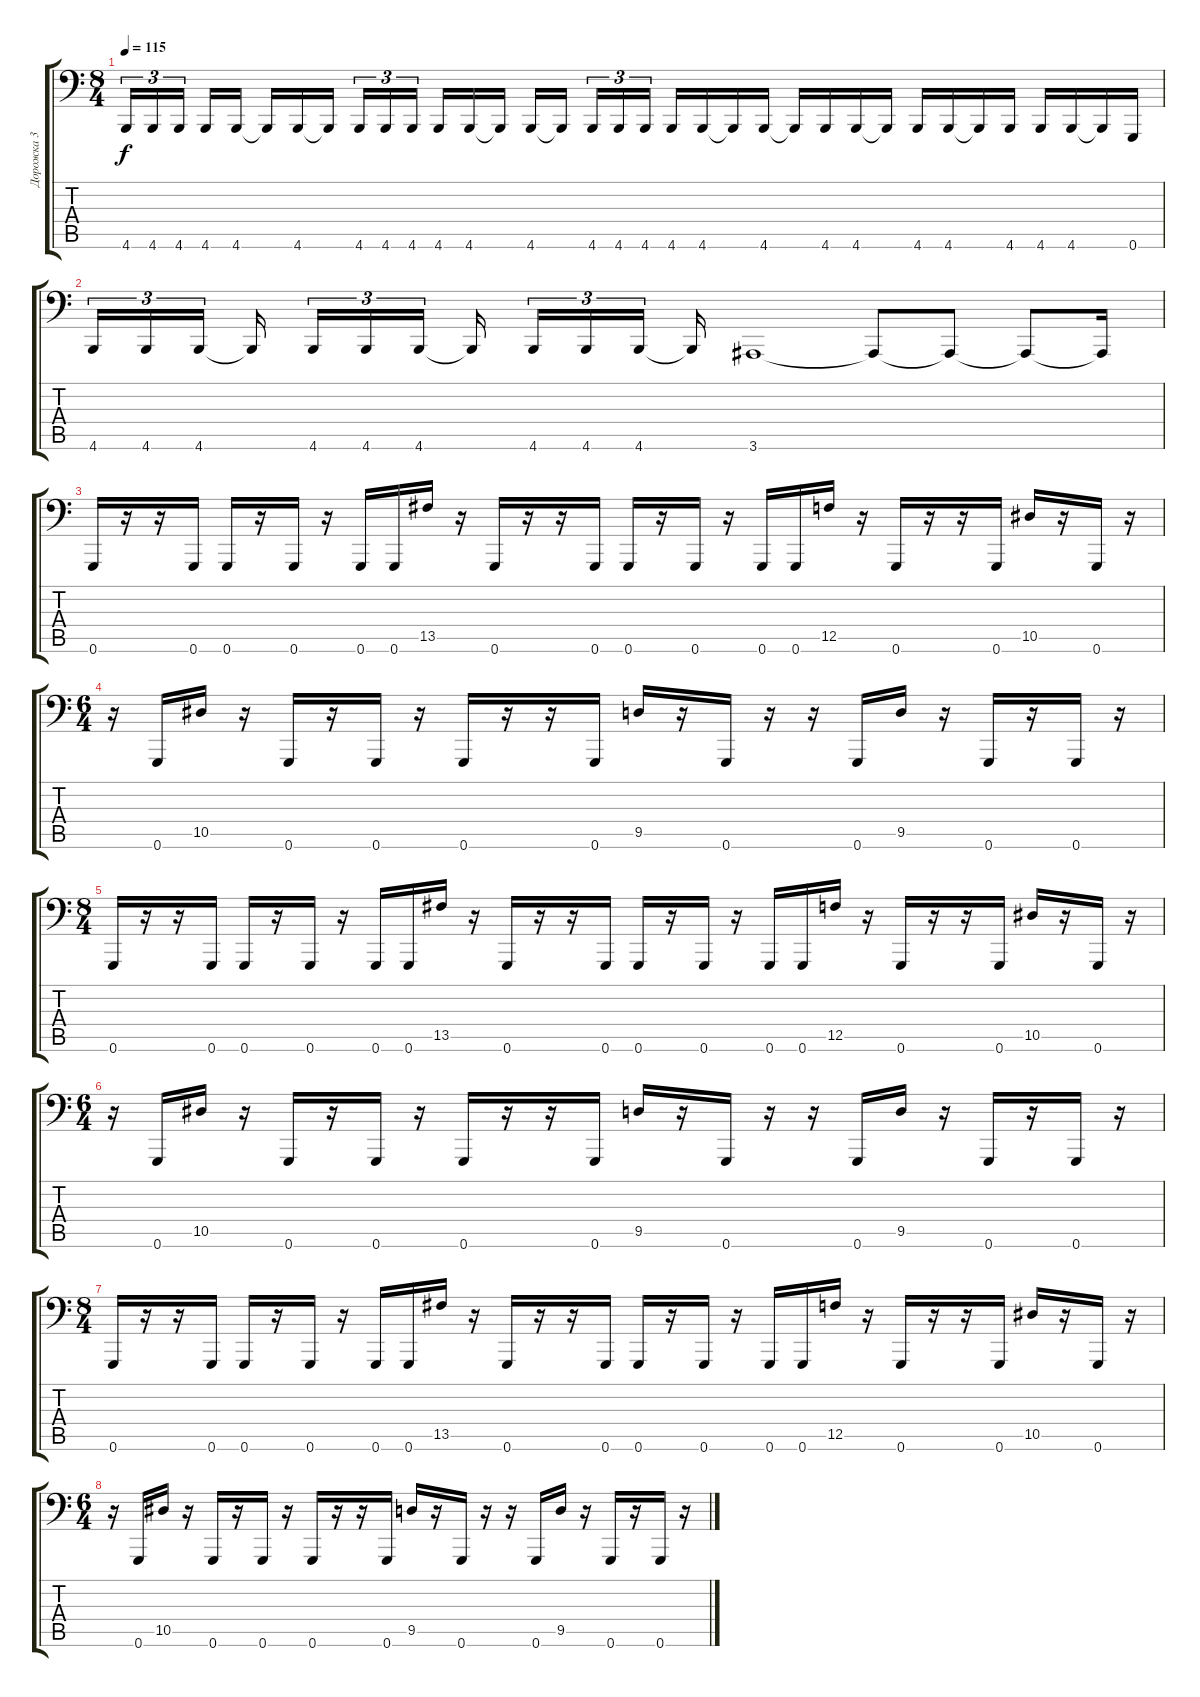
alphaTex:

\track ("Дорожка 3" "Дорожка 3") {instrument electricbasspick}
\staff {score tabs}
\tuning (C3 G2 Eb2 Bb1 F1 G0) {hide}
\ts (8 4)
\tempo 115
\clef f4
\ks c
4.6.16{tu (3 2) dy f} 4.6.16{tu (3 2)} 4.6.16{tu (3 2) beam splitsecondary} 4.6.16 4.6.16 4.6{t}.16 4.6.16 4.6{t}.16{beam splitsecondary} 4.6.16{tu (3 2)} 4.6.16{tu (3 2)} 4.6.16{tu (3 2) beam splitsecondary} 4.6.16 4.6.16 4.6{t}.16 4.6.16 4.6{t}.16{beam splitsecondary} 4.6.16{tu (3 2)} 4.6.16{tu (3 2)} 4.6.16{tu (3 2)} 4.6.16 4.6.16 4.6{t}.16 4.6.16 4.6{t}.16 4.6.16 4.6.16 4.6{t}.16 4.6.16 4.6.16 4.6{t}.16 4.6.16 4.6.16 4.6.16 4.6{t}.16 0.6.16 |
4.6.16{tu (3 2)} 4.6.16{tu (3 2)} 4.6.16{tu (3 2) beam splitsecondary} 4.6{t}.16{beam splitsecondary} 4.6.16{tu (3 2)} 4.6.16{tu (3 2)} 4.6.16{tu (3 2) beam splitsecondary} 4.6{t}.16{beam splitsecondary} 4.6.16{tu (3 2)} 4.6.16{tu (3 2)} 4.6.16{tu (3 2)} 4.6{t}.16 3.6.1 3.6{t}.8 3.6{t}.8 3.6{t}.8 3.6{t}.16 |
0.6.16 r.16 r.16 0.6.16 0.6.16 r.16 0.6.16 r.16 0.6.16 0.6.16 13.5.16 r.16 0.6.16 r.16 r.16 0.6.16 0.6.16 r.16 0.6.16 r.16 0.6.16 0.6.16 12.5.16 r.16 0.6.16 r.16 r.16 0.6.16 10.5.16 r.16 0.6.16 r.16 |
\ts (6 4)
r.16 0.6.16 10.5.16 r.16 0.6.16 r.16 0.6.16 r.16 0.6.16 r.16 r.16 0.6.16 9.5.16 r.16 0.6.16 r.16 r.16 0.6.16 9.5.16 r.16 0.6.16 r.16 0.6.16 r.16 |
\ts (8 4)
0.6.16 r.16 r.16 0.6.16 0.6.16 r.16 0.6.16 r.16 0.6.16 0.6.16 13.5.16 r.16 0.6.16 r.16 r.16 0.6.16 0.6.16 r.16 0.6.16 r.16 0.6.16 0.6.16 12.5.16 r.16 0.6.16 r.16 r.16 0.6.16 10.5.16 r.16 0.6.16 r.16 |
\ts (6 4)
r.16 0.6.16 10.5.16 r.16 0.6.16 r.16 0.6.16 r.16 0.6.16 r.16 r.16 0.6.16 9.5.16 r.16 0.6.16 r.16 r.16 0.6.16 9.5.16 r.16 0.6.16 r.16 0.6.16 r.16 |
\ts (8 4)
0.6.16 r.16 r.16 0.6.16 0.6.16 r.16 0.6.16 r.16 0.6.16 0.6.16 13.5.16 r.16 0.6.16 r.16 r.16 0.6.16 0.6.16 r.16 0.6.16 r.16 0.6.16 0.6.16 12.5.16 r.16 0.6.16 r.16 r.16 0.6.16 10.5.16 r.16 0.6.16 r.16 |
\ts (6 4)
r.16 0.6.16 10.5.16 r.16 0.6.16 r.16 0.6.16 r.16 0.6.16 r.16 r.16 0.6.16 9.5.16 r.16 0.6.16 r.16 r.16 0.6.16 9.5.16 r.16 0.6.16 r.16 0.6.16 r.16
